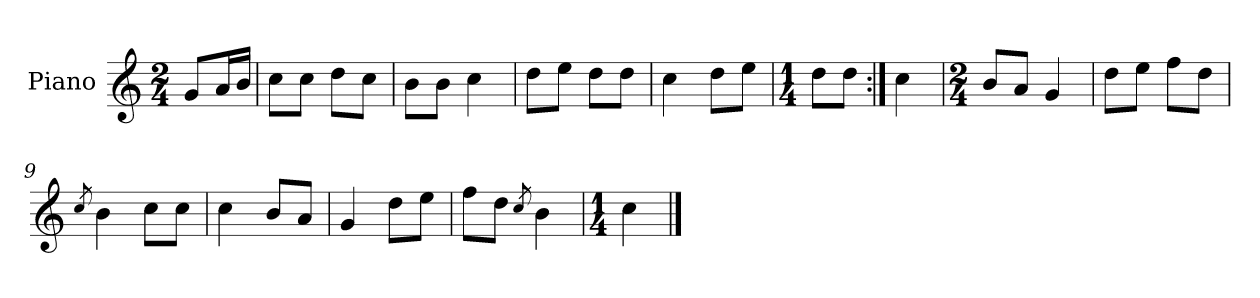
**kern
*part1
*staff1
*I"Piano
*I'Pno.
*clefG2
*k[]
*M2/4
=
8g/L
16a/L
16b/JJ
=1
8cc\L
8cc\J
8dd\L
8cc\J
=2
8b\L
8b\J
4cc\
=3
8dd\L
8ee\J
8dd\L
8dd\J
=4
4cc\
8dd\L
8ee\J
=5
*M1/4
8dd\L
8dd\J
=6:|!
4cc\
=7
*M2/4
8b/L
8a/J
4g/
=8
8dd\L
8ee\J
8ff\L
8dd\J
=9
8qcc/
4b\
8cc\L
8cc\J
!!LO:LB:g=z
=10
4cc\
8b/L
8a/J
=11
4g/
8dd\L
8ee\J
=12
8ff\L
8dd\J
8qcc/
4b\
=13
*M1/4
4cc\
==
*-
